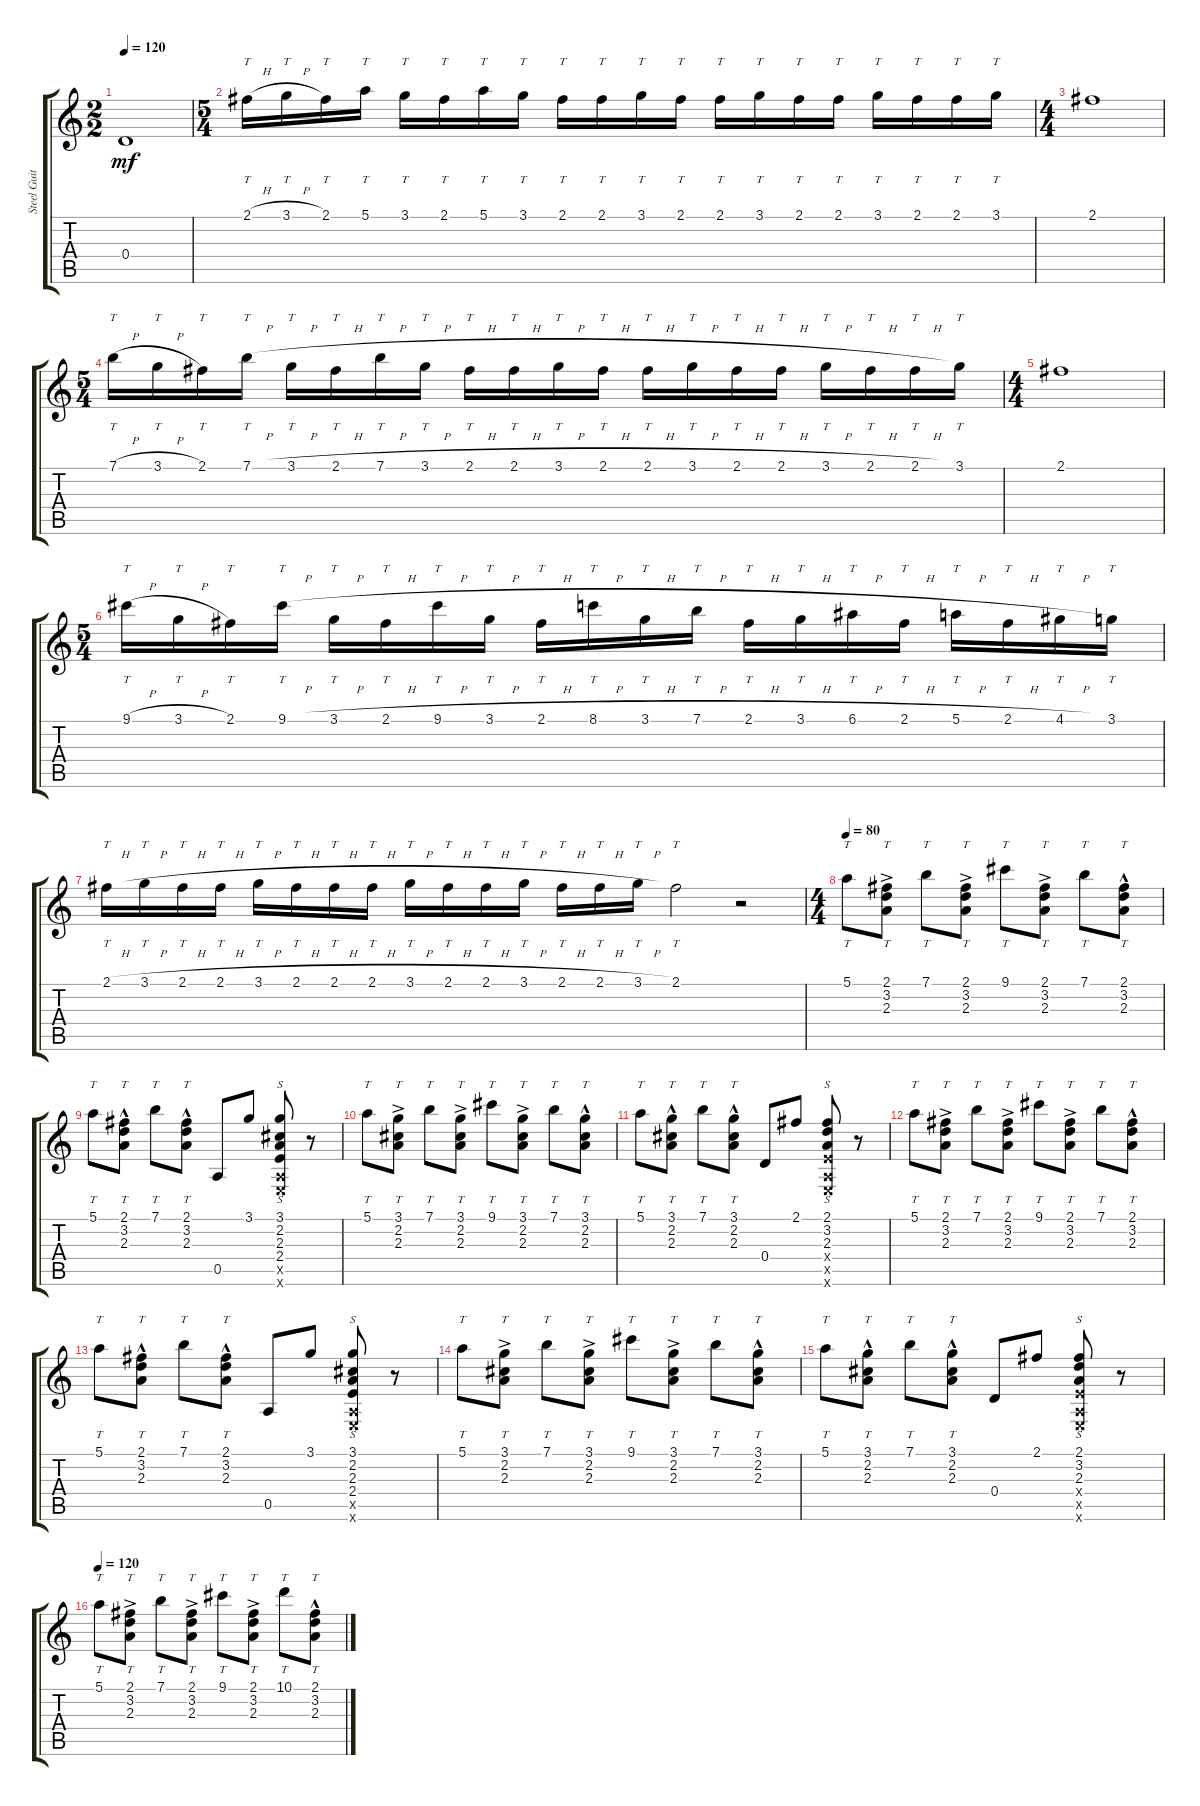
\track ("Steel Guitar" "Steel Guit") {instrument acousticguitarsteel}
\staff {score tabs}
\tuning (E4 B3 G3 D3 A2 E2) {hide}
\ts (2 2)
\tempo 120
\clef g2
\ks c
0.4.1{dy mf instrument acousticguitarsteel} |
\ts (5 4)
2.1{h}.16{tt} 3.1{h}.16{tt} 2.1.16{tt} 5.1.16{tt} 3.1.16{tt} 2.1.16{tt} 5.1.16{tt} 3.1.16{tt} 2.1.16{tt} 2.1.16{tt} 3.1.16{tt} 2.1.16{tt} 2.1.16{tt} 3.1.16{tt} 2.1.16{tt} 2.1.16{tt} 3.1.16{tt} 2.1.16{tt} 2.1.16{tt} 3.1.16{tt} |
\ts (4 4)
2.1.1 |
\ts (5 4)
7.1{h}.16{tt} 3.1{h}.16{tt} 2.1.16{tt} 7.1{h}.16{tt} 3.1{h}.16{tt} 2.1{h}.16{tt} 7.1{h}.16{tt} 3.1{h}.16{tt} 2.1{h}.16{tt} 2.1{h}.16{tt} 3.1{h}.16{tt} 2.1{h}.16{tt} 2.1{h}.16{tt} 3.1{h}.16{tt} 2.1{h}.16{tt} 2.1{h}.16{tt} 3.1{h}.16{tt} 2.1{h}.16{tt} 2.1{h}.16{tt} 3.1.16{tt} |
\ts (4 4)
2.1.1 |
\ts (5 4)
9.1{h}.16{tt} 3.1{h}.16{tt} 2.1.16{tt} 9.1{h}.16{tt} 3.1{h}.16{tt} 2.1{h}.16{tt} 9.1{h}.16{tt} 3.1{h}.16{tt} 2.1{h}.16{tt} 8.1{h}.16{tt} 3.1{h}.16{tt} 7.1{h}.16{tt} 2.1{h}.16{tt} 3.1{h}.16{tt} 6.1{h}.16{tt} 2.1{h}.16{tt} 5.1{h}.16{tt} 2.1{h}.16{tt} 4.1{h}.16{tt} 3.1.16{tt} |
2.1{h}.16{tt} 3.1{h}.16{tt} 2.1{h}.16{tt} 2.1{h}.16{tt} 3.1{h}.16{tt} 2.1{h}.16{tt} 2.1{h}.16{tt} 2.1{h}.16{tt} 3.1{h}.16{tt} 2.1{h}.16{tt} 2.1{h}.16{tt} 3.1{h}.16{tt} 2.1{h}.16{tt} 2.1{h}.16{tt} 3.1{h}.16{tt} 2.1.2{tt} r.2 |
\ts (4 4)
\tempo 80
5.1.8{tt} (2.1{ac} 3.2{ac} 2.3{ac}).8{tt} 7.1.8{tt} (2.1{ac} 3.2{ac} 2.3{ac}).8{tt} 9.1.8{tt} (2.1{ac} 3.2{ac} 2.3{ac}).8{tt} 7.1.8{tt} (2.1{hac} 3.2{hac} 2.3{hac}).8{tt} |
5.1.8{tt} (2.1{hac} 3.2{hac} 2.3{hac}).8{tt} 7.1.8{tt} (2.1{hac} 3.2{hac} 2.3{hac}).8{tt} 0.5.8 3.1.8 (3.1 2.2 2.3 2.4 0.5{x} 0.6{x}).8{s} r.8 |
5.1.8{tt} (3.1{ac} 2.2{ac} 2.3{ac}).8{tt} 7.1.8{tt} (3.1{ac} 2.2{ac} 2.3{ac}).8{tt} 9.1.8{tt} (3.1{ac} 2.2{ac} 2.3{ac}).8{tt} 7.1.8{tt} (3.1{hac} 2.2{hac} 2.3{hac}).8{tt} |
5.1.8{tt} (3.1{hac} 2.2{hac} 2.3{hac}).8{tt} 7.1.8{tt} (3.1{hac} 2.2{hac} 2.3{hac}).8{tt} 0.4.8 2.1.8 (2.1 3.2 2.3 2.4{x} 0.5{x} 0.6{x}).8{s} r.8 |
5.1.8{tt} (2.1{ac} 3.2{ac} 2.3{ac}).8{tt} 7.1.8{tt} (2.1{ac} 3.2{ac} 2.3{ac}).8{tt} 9.1.8{tt} (2.1{ac} 3.2{ac} 2.3{ac}).8{tt} 7.1.8{tt} (2.1{hac} 3.2{hac} 2.3{hac}).8{tt} |
5.1.8{tt} (2.1{hac} 3.2{hac} 2.3{hac}).8{tt} 7.1.8{tt} (2.1{hac} 3.2{hac} 2.3{hac}).8{tt} 0.5.8 3.1.8 (3.1 2.2 2.3 2.4 0.5{x} 0.6{x}).8{s} r.8 |
5.1.8{tt} (3.1{ac} 2.2{ac} 2.3{ac}).8{tt} 7.1.8{tt} (3.1{ac} 2.2{ac} 2.3{ac}).8{tt} 9.1.8{tt} (3.1{ac} 2.2{ac} 2.3{ac}).8{tt} 7.1.8{tt} (3.1{hac} 2.2{hac} 2.3{hac}).8{tt} |
5.1.8{tt} (3.1{hac} 2.2{hac} 2.3{hac}).8{tt} 7.1.8{tt} (3.1{hac} 2.2{hac} 2.3{hac}).8{tt} 0.4.8 2.1.8 (2.1 3.2 2.3 2.4{x} 0.5{x} 0.6{x}).8{s} r.8 |
\tempo 120
5.1.8{tt} (2.1{ac} 3.2{ac} 2.3{ac}).8{tt} 7.1.8{tt} (2.1{ac} 3.2{ac} 2.3{ac}).8{tt} 9.1.8{tt} (2.1{ac} 3.2{ac} 2.3{ac}).8{tt} 10.1.8{tt} (2.1{hac} 3.2{hac} 2.3{hac}).8{tt}
